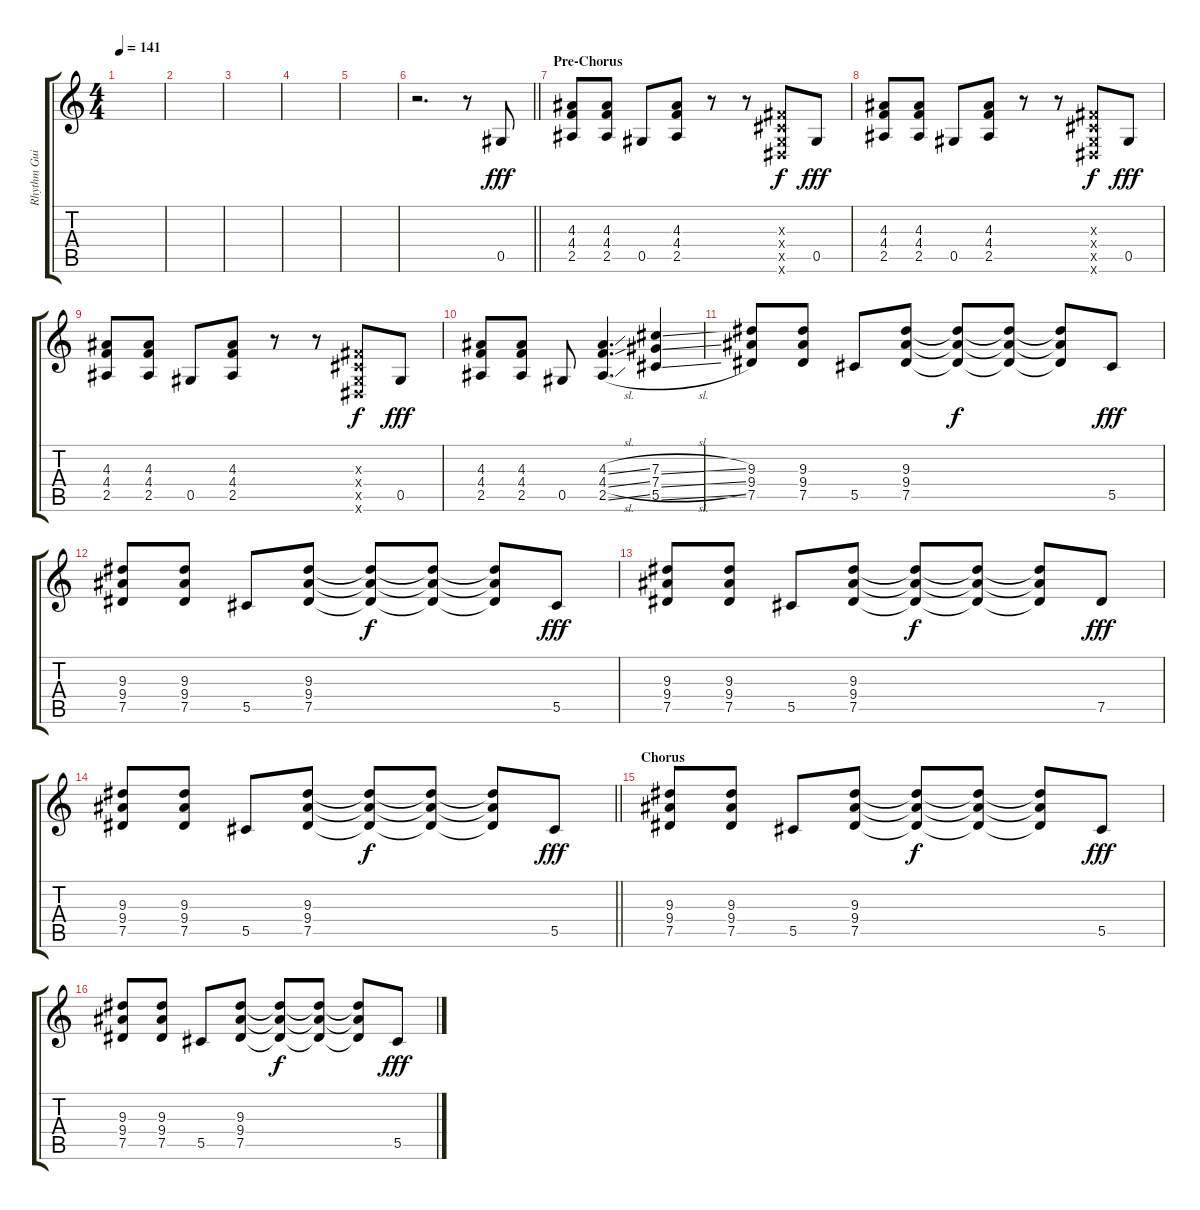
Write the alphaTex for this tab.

\track ("Rhythm Guitar" "Rhythm Gui") {instrument overdrivenguitar}
\staff {score tabs}
\tuning (Eb4 Bb3 Gb3 Db3 Ab2 Eb2) {hide}
\ts (4 4)
\tempo 141
\clef g2
\ks c
|
|
|
|
|
\barLineRight lightlight
r.2{d} r.8 0.5.8{dy fff} |
\section ("" "Pre-Chorus")
(4.3 4.4 2.5).8 (4.3 4.4 2.5).8 0.5.8 (4.3 4.4 2.5).8 r.8 r.8 (0.3{x} 0.4{x} 0.5{x} 0.6{x}).8{dy f} 0.5.8{dy fff} |
(4.3 4.4 2.5).8 (4.3 4.4 2.5).8 0.5.8 (4.3 4.4 2.5).8 r.8 r.8 (0.3{x} 0.4{x} 0.5{x} 0.6{x}).8{dy f} 0.5.8{dy fff} |
(4.3 4.4 2.5).8 (4.3 4.4 2.5).8 0.5.8 (4.3 4.4 2.5).8 r.8 r.8 (0.3{x} 0.4{x} 0.5{x} 0.6{x}).8{dy f} 0.5.8{dy fff} |
(4.3 4.4 2.5).8 (4.3 4.4 2.5).8 0.5.8 (4.3{sl} 4.4{sl} 2.5{sl}).4{d} (7.3{sl} 7.4{sl} 5.5{sl}).4 |
(9.3 9.4 7.5).8 (9.3 9.4 7.5).8 5.5.8 (9.3 9.4 7.5).8 (9.3{t} 9.4{t} 7.5{t}).8{dy f} (9.3{t} 9.4{t} 7.5{t}).8 (9.3{t} 9.4{t} 7.5{t}).8 5.5.8{dy fff} |
(9.3 9.4 7.5).8 (9.3 9.4 7.5).8 5.5.8 (9.3 9.4 7.5).8 (9.3{t} 9.4{t} 7.5{t}).8{dy f} (9.3{t} 9.4{t} 7.5{t}).8 (9.3{t} 9.4{t} 7.5{t}).8 5.5.8{dy fff} |
(9.3 9.4 7.5).8 (9.3 9.4 7.5).8 5.5.8 (9.3 9.4 7.5).8 (9.3{t} 9.4{t} 7.5{t}).8{dy f} (9.3{t} 9.4{t} 7.5{t}).8 (9.3{t} 9.4{t} 7.5{t}).8 7.5.8{dy fff} |
\barLineRight lightlight
(9.3 9.4 7.5).8 (9.3 9.4 7.5).8 5.5.8 (9.3 9.4 7.5).8 (9.3{t} 9.4{t} 7.5{t}).8{dy f} (9.3{t} 9.4{t} 7.5{t}).8 (9.3{t} 9.4{t} 7.5{t}).8 5.5.8{dy fff} |
\section ("" "Chorus")
(9.3 9.4 7.5).8{volume 9} (9.3 9.4 7.5).8 5.5.8 (9.3 9.4 7.5).8 (9.3{t} 9.4{t} 7.5{t}).8{dy f} (9.3{t} 9.4{t} 7.5{t}).8 (9.3{t} 9.4{t} 7.5{t}).8 5.5.8{dy fff} |
(9.3 9.4 7.5).8 (9.3 9.4 7.5).8 5.5.8 (9.3 9.4 7.5).8 (9.3{t} 9.4{t} 7.5{t}).8{dy f} (9.3{t} 9.4{t} 7.5{t}).8 (9.3{t} 9.4{t} 7.5{t}).8 5.5.8{dy fff}
